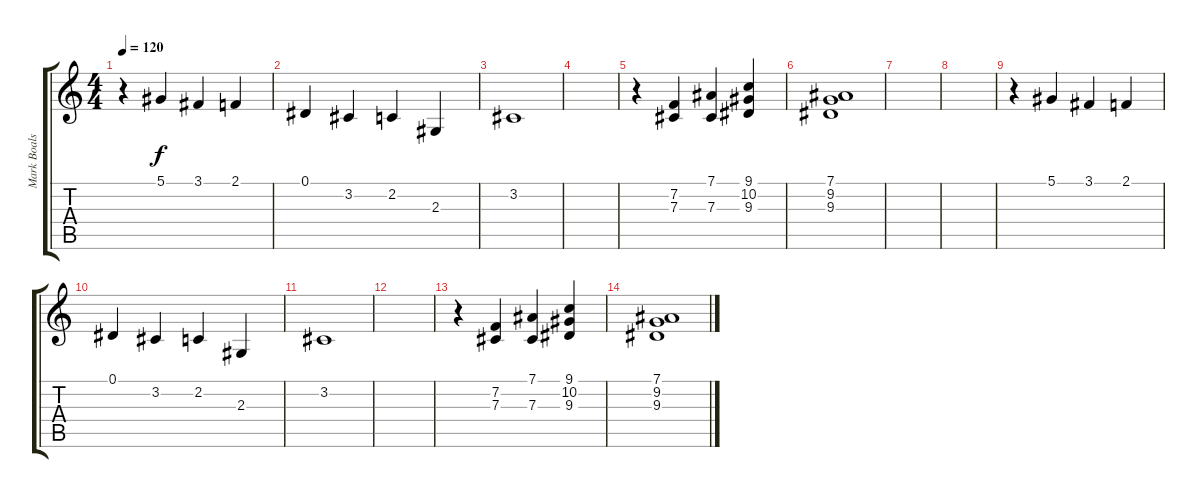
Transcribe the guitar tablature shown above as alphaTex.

\track ("Mark Boals" "Mark Boals") {instrument choiraahs}
\staff {score tabs}
\tuning (Eb4 Bb3 Gb3 Db3 Ab2 Eb2) {hide}
\ts (4 4)
\tempo 120
\clef g2
\ks c
r.4{dy f} 5.1.4 3.1.4 2.1.4 |
0.1.4 3.2.4 2.2.4 2.3.4 |
3.2.1 |
|
r.4 (7.2 7.3).4 (7.1 7.3).4 (9.1 10.2 9.3).4 |
(7.1 9.2 9.3).1 |
|
|
r.4 5.1.4 3.1.4 2.1.4 |
0.1.4 3.2.4 2.2.4 2.3.4 |
3.2.1 |
|
r.4 (7.2 7.3).4 (7.1 7.3).4 (9.1 10.2 9.3).4 |
(7.1 9.2 9.3).1
